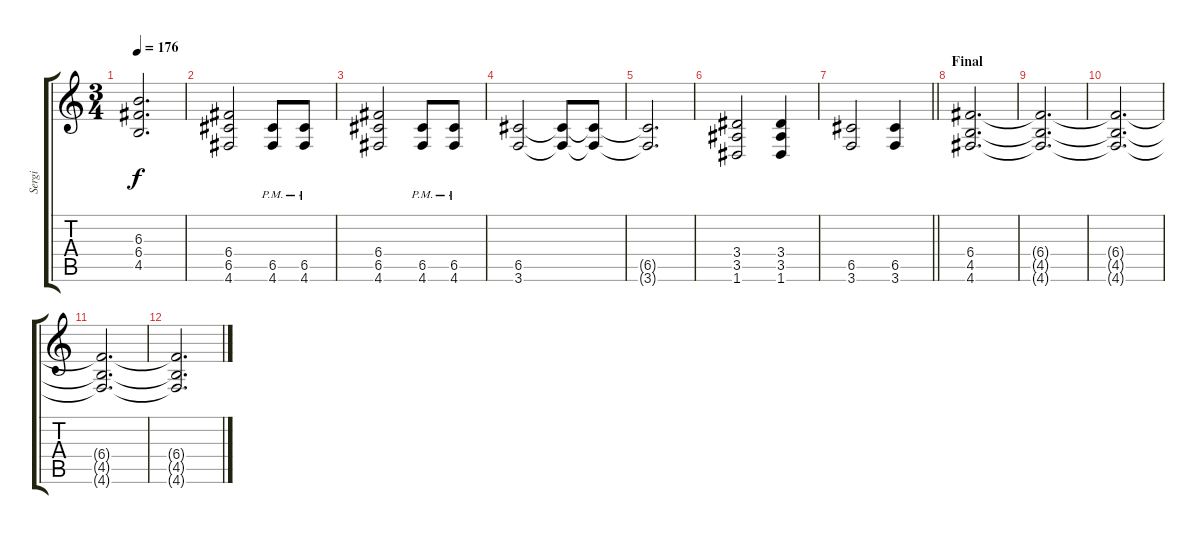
\track ("Sergi" "Sergi") {instrument distortionguitar}
\staff {score tabs}
\tuning (D4 A3 F3 C3 G2 D2) {hide}
\ts (3 4)
\tempo 176
\clef g2
\ks c
(6.3{t} 6.4{t} 4.5{t}).2{d dy f} |
(6.4 6.5 4.6).2 (6.5{pm} 4.6{pm}).8 (6.5{pm} 4.6{pm}).8 |
(6.4 6.5 4.6).2 (6.5{pm} 4.6{pm}).8 (6.5{pm} 4.6{pm}).8 |
(6.5 3.6).2 (6.5{t} 3.6{t}).8 (6.5{t} 3.6{t}).8 |
(6.5{t} 3.6{t}).2{d} |
(3.4 3.5 1.6).2 (3.4 3.5 1.6).4 |
\barLineRight lightlight
(6.5 3.6).2 (6.5 3.6).4 |
\section ("" "Final")
(6.4 4.5 4.6).2{d volume 0} |
(6.4{t} 4.5{t} 4.6{t}).2{d} |
(6.4{t} 4.5{t} 4.6{t}).2{d} |
(6.4{t} 4.5{t} 4.6{t}).2{d} |
(6.4{t} 4.5{t} 4.6{t}).2{d}
